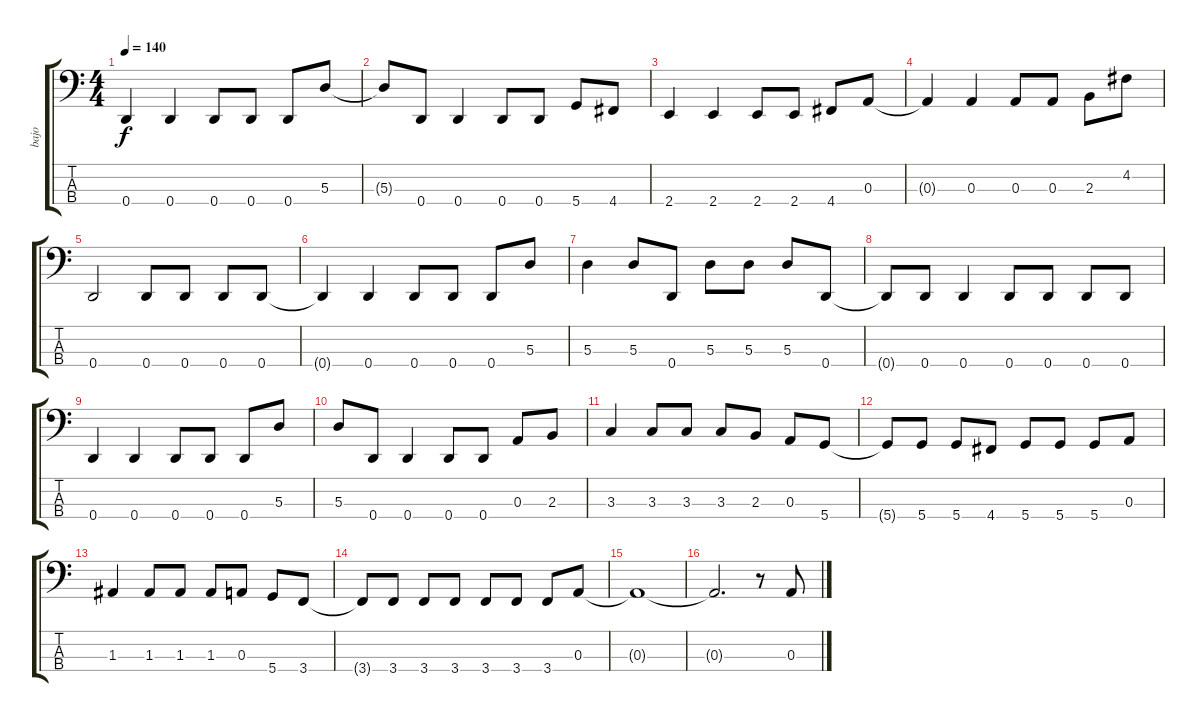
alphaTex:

\track ("bajo" "bajo") {instrument electricbassfinger}
\staff {score tabs}
\tuning (G2 D2 A1 D1) {hide}
\ts (4 4)
\tempo 140
\clef f4
\ks c
0.4.4{dy f} 0.4.4 0.4.8 0.4.8 0.4.8 5.3.8 |
5.3{t}.8 0.4.8 0.4.4 0.4.8 0.4.8 5.4.8 4.4.8 |
2.4.4 2.4.4 2.4.8 2.4.8 4.4.8 0.3.8 |
0.3{t}.4 0.3.4 0.3.8 0.3.8 2.3.8 4.2.8 |
0.4.2 0.4.8 0.4.8 0.4.8 0.4.8 |
0.4{t}.4 0.4.4 0.4.8 0.4.8 0.4.8 5.3.8 |
5.3.4 5.3.8 0.4.8 5.3.8 5.3.8 5.3.8 0.4.8 |
0.4{t}.8 0.4.8 0.4.4 0.4.8 0.4.8 0.4.8 0.4.8 |
0.4.4 0.4.4 0.4.8 0.4.8 0.4.8 5.3.8 |
5.3.8 0.4.8 0.4.4 0.4.8 0.4.8 0.3.8 2.3.8 |
3.3.4 3.3.8 3.3.8 3.3.8 2.3.8 0.3.8 5.4.8 |
5.4{t}.8 5.4.8 5.4.8 4.4.8 5.4.8 5.4.8 5.4.8 0.3.8 |
1.3.4 1.3.8 1.3.8 1.3.8 0.3.8 5.4.8 3.4.8 |
3.4{t}.8 3.4.8 3.4.8 3.4.8 3.4.8 3.4.8 3.4.8 0.3.8 |
0.3{t}.1 |
0.3{t}.2{d} r.8 0.3.8
